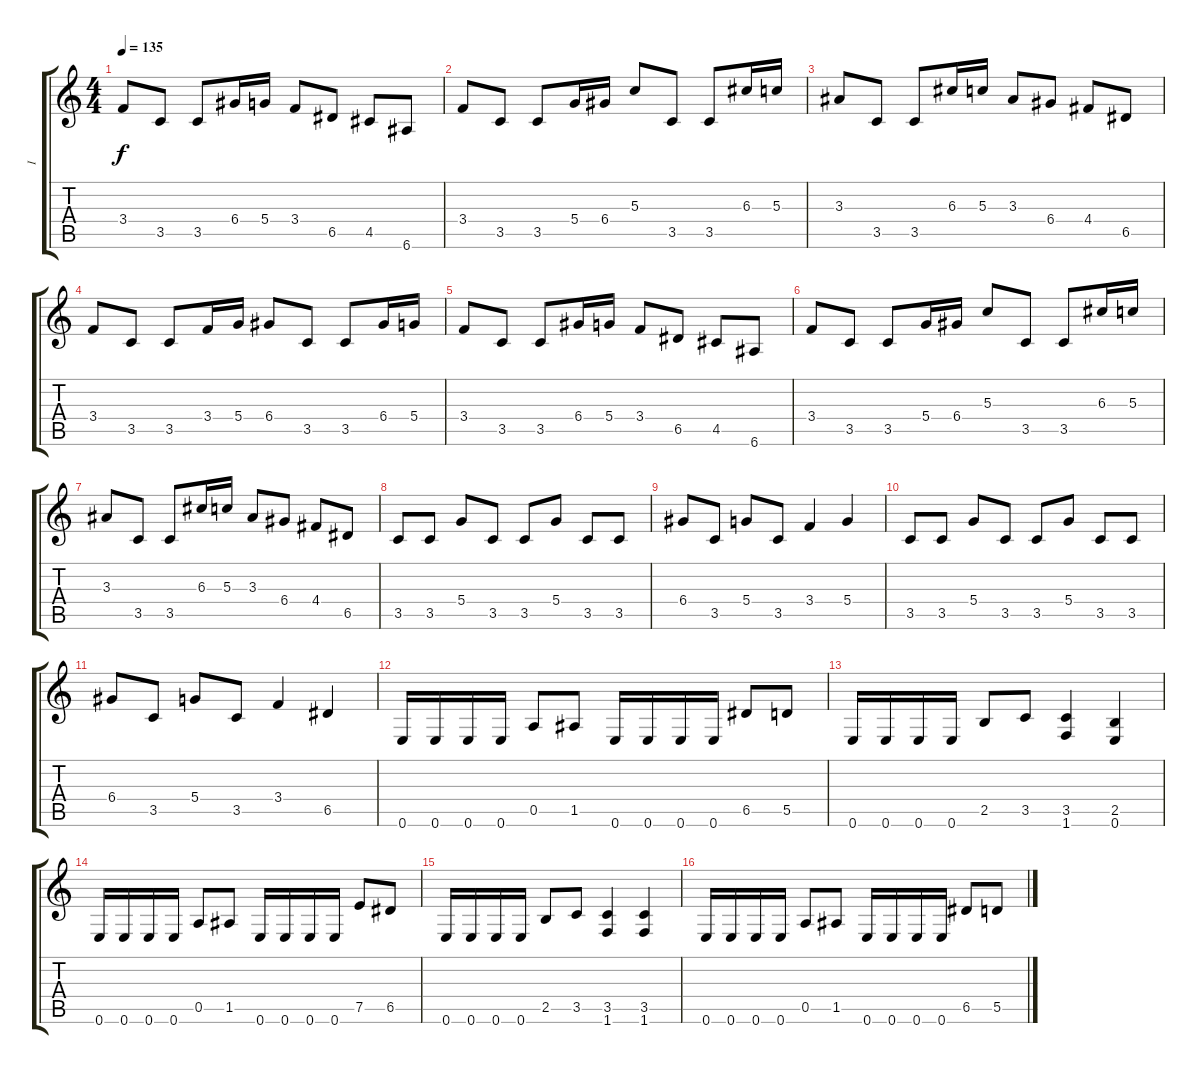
\track ("I" "I") {instrument distortionguitar}
\staff {score tabs}
\tuning (E4 B3 G3 D3 A2 E2) {hide}
\ts (4 4)
\tempo 135
\clef g2
\ks c
3.4.8{dy f} 3.5.8 3.5.8 6.4.16 5.4.16 3.4.8 6.5.8 4.5.8 6.6.8 |
3.4.8 3.5.8 3.5.8 5.4.16 6.4.16 5.3.8 3.5.8 3.5.8 6.3.16 5.3.16 |
3.3.8 3.5.8 3.5.8 6.3.16 5.3.16 3.3.8 6.4.8 4.4.8 6.5.8 |
3.4.8 3.5.8 3.5.8 3.4.16 5.4.16 6.4.8 3.5.8 3.5.8 6.4.16 5.4.16 |
3.4.8 3.5.8 3.5.8 6.4.16 5.4.16 3.4.8 6.5.8 4.5.8 6.6.8 |
3.4.8 3.5.8 3.5.8 5.4.16 6.4.16 5.3.8 3.5.8 3.5.8 6.3.16 5.3.16 |
3.3.8 3.5.8 3.5.8 6.3.16 5.3.16 3.3.8 6.4.8 4.4.8 6.5.8 |
3.5.8 3.5.8 5.4.8 3.5.8 3.5.8 5.4.8 3.5.8 3.5.8 |
6.4.8 3.5.8 5.4.8 3.5.8 3.4.4 5.4.4 |
3.5.8 3.5.8 5.4.8 3.5.8 3.5.8 5.4.8 3.5.8 3.5.8 |
6.4.8 3.5.8 5.4.8 3.5.8 3.4.4 6.5.4 |
0.6.16 0.6.16 0.6.16 0.6.16 0.5.8 1.5.8 0.6.16 0.6.16 0.6.16 0.6.16 6.5.8 5.5.8 |
0.6.16 0.6.16 0.6.16 0.6.16 2.5.8 3.5.8 (3.5 1.6).4 (2.5 0.6).4 |
0.6.16 0.6.16 0.6.16 0.6.16 0.5.8 1.5.8 0.6.16 0.6.16 0.6.16 0.6.16 7.5.8 6.5.8 |
0.6.16 0.6.16 0.6.16 0.6.16 2.5.8 3.5.8 (3.5 1.6).4 (3.5 1.6).4 |
0.6.16 0.6.16 0.6.16 0.6.16 0.5.8 1.5.8 0.6.16 0.6.16 0.6.16 0.6.16 6.5.8 5.5.8
